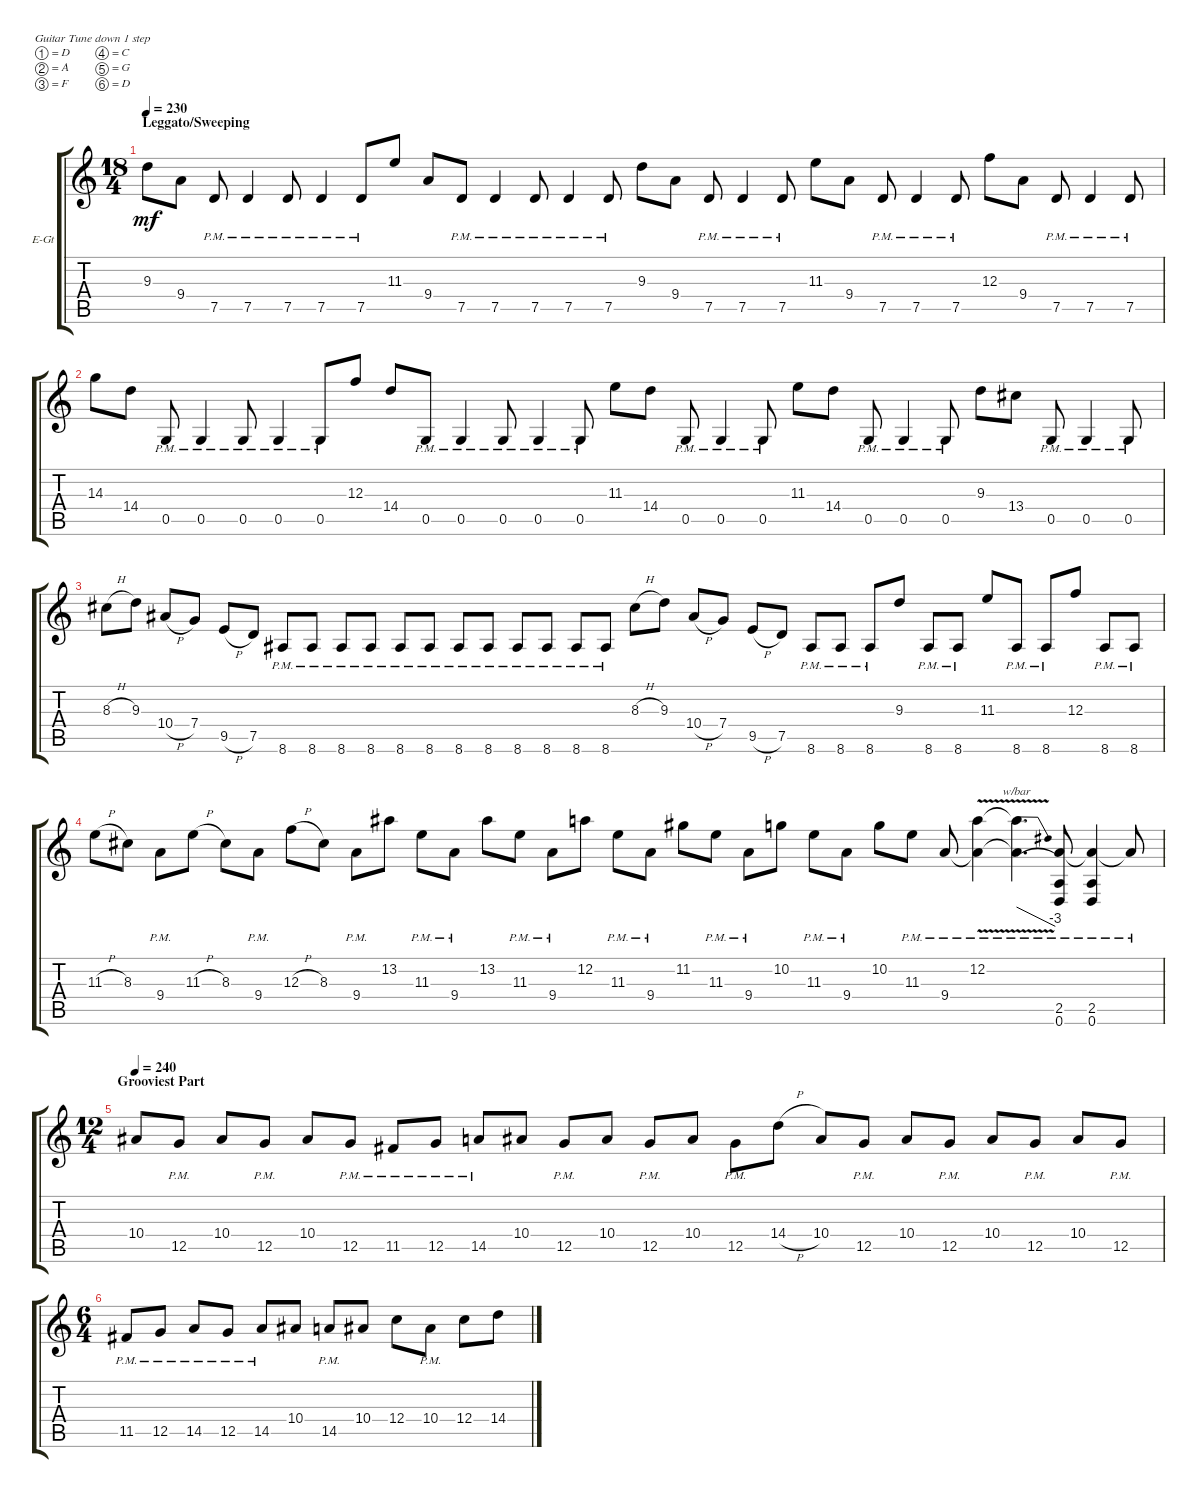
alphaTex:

\defaultSystemsLayout 4
\bracketExtendMode groupsimilarinstruments
\firstSystemTrackNameOrientation horizontal
\otherSystemsTrackNameOrientation horizontal
\track ("Arnaud" "E-Gt") {instrument distortionguitar}
\staff {score tabs}
\tuning (D4 A3 F3 C3 G2 D2)
\ts (18 4)
\section ("" "Leggato/Sweeping")
\tempo 230
\clef g2
\ks c
9.3.8{dy mf} 9.4.8 7.5{pm}.8 7.5{pm}.4 7.5{pm}.8 7.5{pm}.4 7.5{pm}.8 11.3.8 9.4.8 7.5{pm}.8 7.5{pm}.4 7.5{pm}.8 7.5{pm}.4 7.5{pm}.8 9.3.8 9.4.8 7.5{pm}.8 7.5{pm}.4 7.5{pm}.8 11.3.8 9.4.8 7.5{pm}.8 7.5{pm}.4 7.5{pm}.8 12.3.8 9.4.8 7.5{pm}.8 7.5{pm}.4 7.5{pm}.8 |
14.3.8 14.4.8 0.5{pm}.8 0.5{pm}.4 0.5{pm}.8 0.5{pm}.4 0.5{pm}.8 12.3.8 14.4.8 0.5{pm}.8 0.5{pm}.4 0.5{pm}.8 0.5{pm}.4 0.5{pm}.8 11.3.8 14.4.8 0.5{pm}.8 0.5{pm}.4 0.5{pm}.8 11.3.8 14.4.8 0.5{pm}.8 0.5{pm}.4 0.5{pm}.8 9.3.8 13.4.8 0.5{pm}.8 0.5{pm}.4 0.5{pm}.8 |
8.3{h}.8 9.3.8 10.4{h}.8 7.4.8 9.5{h}.8 7.5.8 8.6{pm}.8 8.6{pm}.8 8.6{pm}.8 8.6{pm}.8 8.6{pm}.8 8.6{pm}.8 8.6{pm}.8 8.6{pm}.8 8.6{pm}.8 8.6{pm}.8 8.6{pm}.8 8.6{pm}.8 8.3{h}.8 9.3.8 10.4{h}.8 7.4.8 9.5{h}.8 7.5.8 8.6{pm}.8 8.6{pm}.8 8.6{pm}.8 9.3.8 8.6{pm}.8 8.6{pm}.8 11.3.8 8.6{pm}.8 8.6{pm}.8 12.3.8 8.6{pm}.8 8.6{pm}.8 |
11.3{h}.8 8.3.8 9.4{pm}.8 11.3{h}.8 8.3.8 9.4{pm}.8 12.3{h}.8 8.3.8 9.4{pm}.8 13.2.8 11.3{pm}.8 9.4{pm}.8 13.2.8 11.3{pm}.8 9.4{pm}.8 12.2.8 11.3{pm}.8 9.4{pm}.8 11.2.8 11.3{pm}.8 9.4{pm}.8 10.2.8 11.3{pm}.8 9.4{pm}.8 10.2.8 11.3{pm}.8 9.4{pm}.8 (12.2{v} 9.4{pm t}).4 (12.2{v t} 9.4{pm t}).4{d tbe (dive default 34.199999999999996 0 52.8 -12)} (0.6{pm} 2.5{pm} 9.4{pm t}).8 (0.6{pm} 2.5{pm} 9.4{pm t}).4 9.4{pm t}.8 |
\ts (12 4)
\section ("" "Grooviest Part")
\tempo 240
10.4.8 12.5{pm}.8 10.4.8 12.5{pm}.8 10.4.8 12.5{pm}.8 11.5{pm}.8 12.5{pm}.8 14.5{pm}.8 10.4.8 12.5{pm}.8 10.4.8 12.5{pm}.8 10.4.8 12.5{pm}.8 14.4{h}.8 10.4.8 12.5{pm}.8 10.4.8 12.5{pm}.8 10.4.8 12.5{pm}.8 10.4.8 12.5{pm}.8 |
\ts (6 4)
11.5{pm}.8 12.5{pm}.8 14.5{pm}.8 12.5{pm}.8 14.5{pm}.8 10.4.8 14.5{pm}.8 10.4.8 12.4.8 10.4{pm}.8 12.4.8 14.4.8
